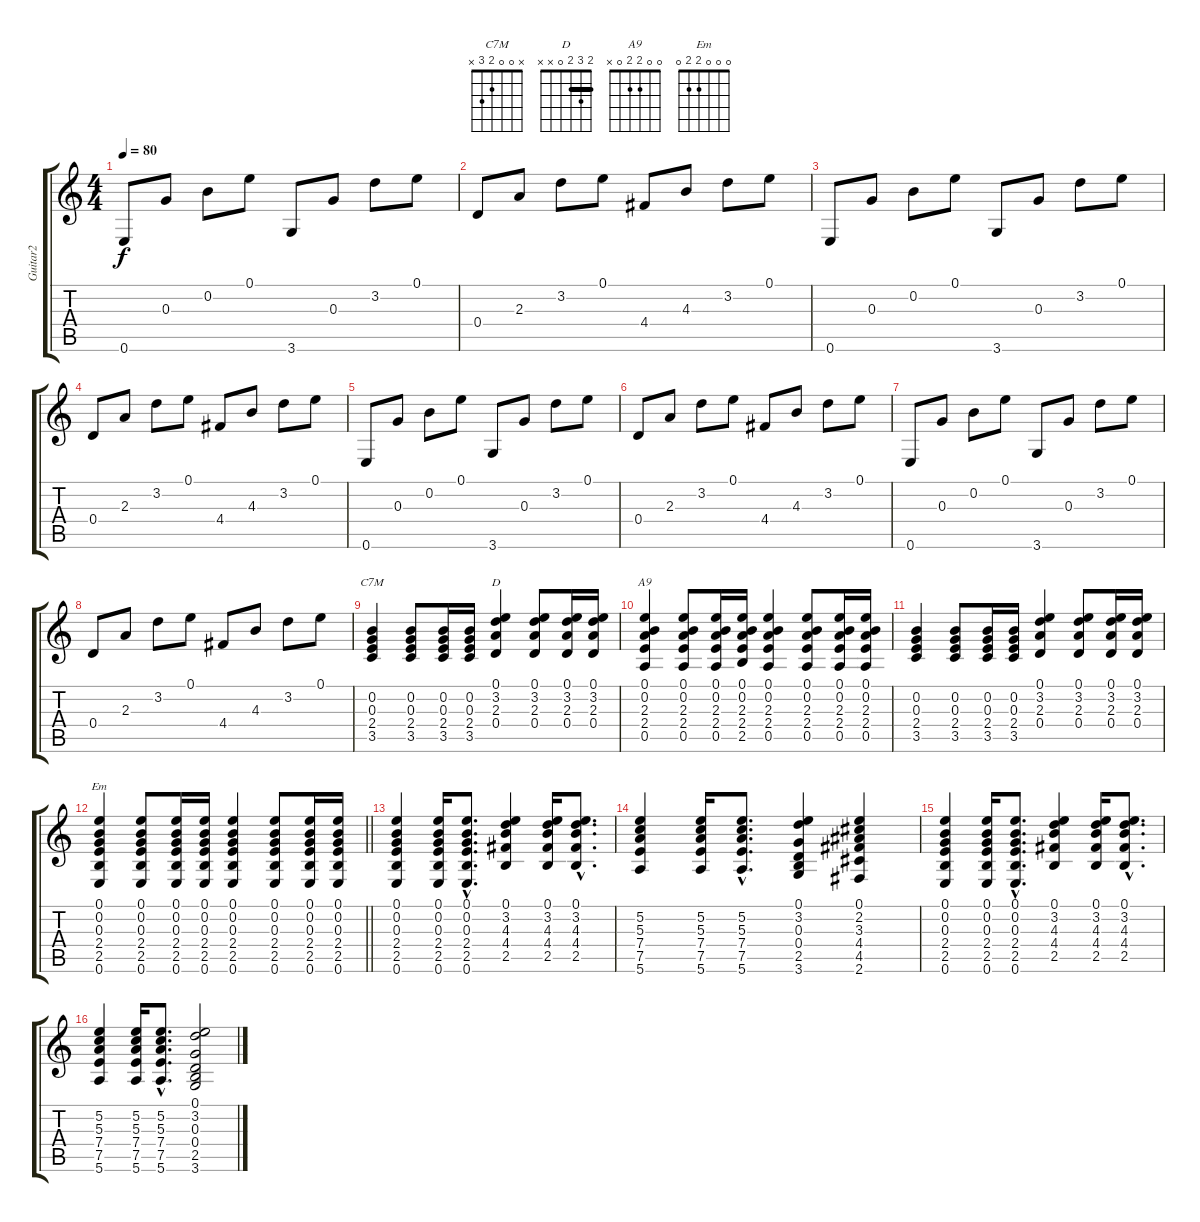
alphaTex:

\track ("Guitar2" "Guitar2") {instrument acousticguitarsteel}
\staff {score tabs}
\tuning (E4 B3 G3 D3 A2 E2) {hide}
\chord ("C7M" x 0 0 2 3 x)
\chord ("D" 2 3 2 0 x x) {barre 2}
\chord ("A9" 0 0 2 2 0 x)
\chord ("Em" 0 0 0 2 2 0)
\ts (4 4)
\tempo 80
\clef g2
\ks c
0.6.8{dy f} 0.3.8 0.2.8 0.1.8 3.6.8 0.3.8 3.2.8 0.1.8 |
0.4.8 2.3.8 3.2.8 0.1.8 4.4.8 4.3.8 3.2.8 0.1.8 |
0.6.8 0.3.8 0.2.8 0.1.8 3.6.8 0.3.8 3.2.8 0.1.8 |
0.4.8 2.3.8 3.2.8 0.1.8 4.4.8 4.3.8 3.2.8 0.1.8 |
0.6.8 0.3.8 0.2.8 0.1.8 3.6.8 0.3.8 3.2.8 0.1.8 |
0.4.8 2.3.8 3.2.8 0.1.8 4.4.8 4.3.8 3.2.8 0.1.8 |
0.6.8 0.3.8 0.2.8 0.1.8 3.6.8 0.3.8 3.2.8 0.1.8 |
0.4.8 2.3.8 3.2.8 0.1.8 4.4.8 4.3.8 3.2.8 0.1.8 |
(0.2 0.3 2.4 3.5).4{ch "C7M"} (0.2 0.3 2.4 3.5).8 (0.2 0.3 2.4 3.5).16 (0.2 0.3 2.4 3.5).16 (0.1 3.2 2.3 0.4).4{ch "D"} (0.1 3.2 2.3 0.4).8 (0.1 3.2 2.3 0.4).16 (0.1 3.2 2.3 0.4).16 |
(0.1 0.2 2.3 2.4 0.5).4{ch "A9"} (0.1 0.2 2.3 2.4 0.5).8 (0.1 0.2 2.3 2.4 0.5).16 (0.1 0.2 2.3 2.4 2.5).16 (0.1 0.2 2.3 2.4 0.5).4 (0.1 0.2 2.3 2.4 0.5).8 (0.1 0.2 2.3 2.4 0.5).16 (0.1 0.2 2.3 2.4 0.5).16 |
(0.2 0.3 2.4 3.5).4 (0.2 0.3 2.4 3.5).8 (0.2 0.3 2.4 3.5).16 (0.2 0.3 2.4 3.5).16 (0.1 3.2 2.3 0.4).4 (0.1 3.2 2.3 0.4).8 (0.1 3.2 2.3 0.4).16 (0.1 3.2 2.3 0.4).16 |
\barLineRight lightlight
(0.1 0.2 0.3 2.4 2.5 0.6).4{ch "Em"} (0.1 0.2 0.3 2.4 2.5 0.6).8 (0.1 0.2 0.3 2.4 2.5 0.6).16 (0.1 0.2 0.3 2.4 2.5 0.6).16 (0.1 0.2 0.3 2.4 2.5 0.6).4 (0.1 0.2 0.3 2.4 2.5 0.6).8 (0.1 0.2 0.3 2.4 2.5 0.6).16 (0.1 0.2 0.3 2.4 2.5 0.6).16 |
(0.1 0.2 0.3 2.4 2.5 0.6).4 (0.1 0.2 0.3 2.4 2.5 0.6).16 (0.1{hac} 0.2{hac} 0.3{hac} 2.4{hac} 2.5{hac} 0.6{hac}).8{d} (0.1 3.2 4.3 4.4 2.5).4 (0.1 3.2 4.3 4.4 2.5).16 (0.1{hac} 3.2{hac} 4.3{hac} 4.4{hac} 2.5{hac}).8{d} |
(5.2 5.3 7.4 7.5 5.6).4 (5.2 5.3 7.4 7.5 5.6).16 (5.2{hac} 5.3{hac} 7.4{hac} 7.5{hac} 5.6{hac}).8{d} (0.1 3.2 0.3 0.4 2.5 3.6).4 (0.1 2.2 3.3 4.4 4.5 2.6).4 |
(0.1 0.2 0.3 2.4 2.5 0.6).4 (0.1 0.2 0.3 2.4 2.5 0.6).16 (0.1{hac} 0.2{hac} 0.3{hac} 2.4{hac} 2.5{hac} 0.6{hac}).8{d} (0.1 3.2 4.3 4.4 2.5).4 (0.1 3.2 4.3 4.4 2.5).16 (0.1{hac} 3.2{hac} 4.3{hac} 4.4{hac} 2.5{hac}).8{d} |
(5.2 5.3 7.4 7.5 5.6).4 (5.2 5.3 7.4 7.5 5.6).16 (5.2{hac} 5.3{hac} 7.4{hac} 7.5{hac} 5.6{hac}).8{d} (0.1 3.2 0.3 0.4 2.5 3.6).2
